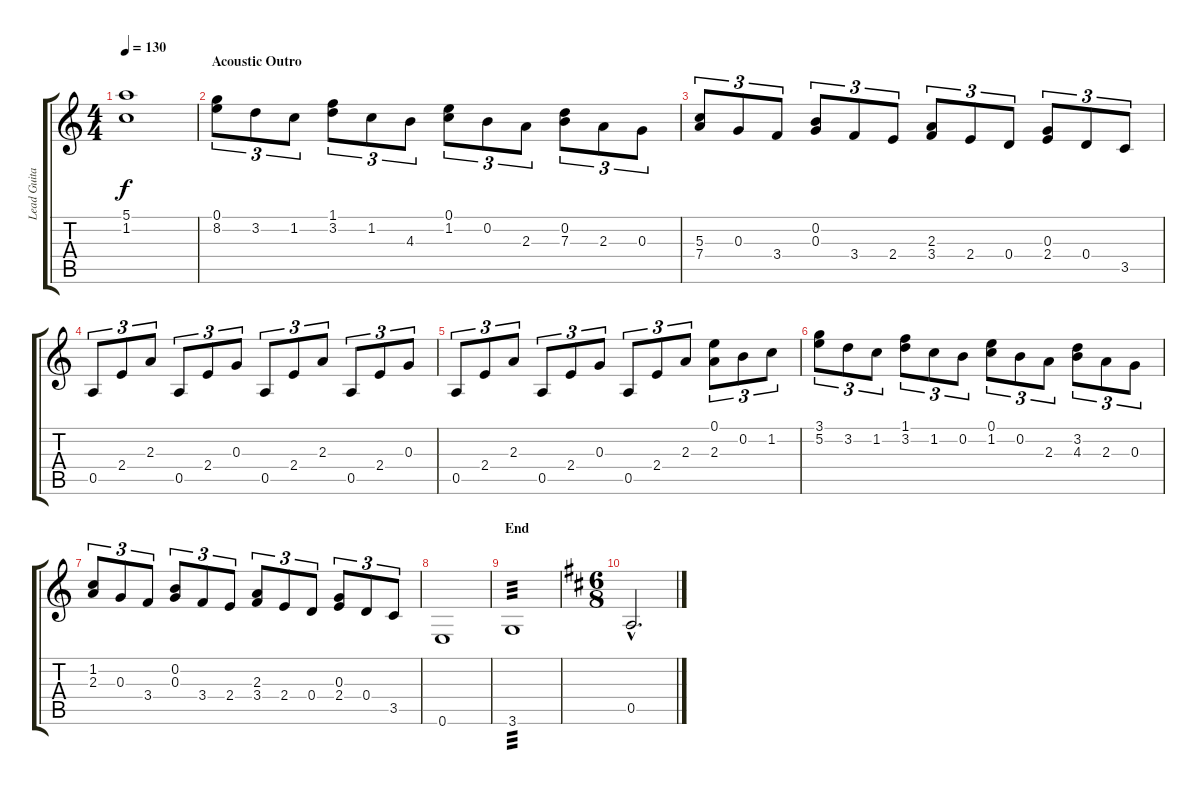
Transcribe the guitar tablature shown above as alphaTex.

\track ("Lead Guitar" "Lead Guita") {instrument distortionguitar}
\staff {score tabs}
\tuning (E4 B3 G3 D3 A2 E2) {hide}
\ts (4 4)
\tempo 130
\clef g2
\ks c
(5.1{t} 1.2{t}).1{dy f} |
\section ("" "Acoustic Outro")
(0.1 8.2).8{tu (3 2)} 3.2.8{tu (3 2)} 1.2.8{tu (3 2)} (1.1 3.2).8{tu (3 2)} 1.2.8{tu (3 2)} 4.3.8{tu (3 2)} (0.1 1.2).8{tu (3 2)} 0.2.8{tu (3 2)} 2.3.8{tu (3 2)} (0.2 7.3).8{tu (3 2)} 2.3.8{tu (3 2)} 0.3.8{tu (3 2)} |
(5.3 7.4).8{tu (3 2)} 0.3.8{tu (3 2)} 3.4.8{tu (3 2)} (0.2 0.3).8{tu (3 2)} 3.4.8{tu (3 2)} 2.4.8{tu (3 2)} (2.3 3.4).8{tu (3 2)} 2.4.8{tu (3 2)} 0.4.8{tu (3 2)} (0.3 2.4).8{tu (3 2)} 0.4.8{tu (3 2)} 3.5.8{tu (3 2)} |
0.5.8{tu (3 2)} 2.4.8{tu (3 2)} 2.3.8{tu (3 2)} 0.5.8{tu (3 2)} 2.4.8{tu (3 2)} 0.3.8{tu (3 2)} 0.5.8{tu (3 2)} 2.4.8{tu (3 2)} 2.3.8{tu (3 2)} 0.5.8{tu (3 2)} 2.4.8{tu (3 2)} 0.3.8{tu (3 2)} |
0.5.8{tu (3 2)} 2.4.8{tu (3 2)} 2.3.8{tu (3 2)} 0.5.8{tu (3 2)} 2.4.8{tu (3 2)} 0.3.8{tu (3 2)} 0.5.8{tu (3 2)} 2.4.8{tu (3 2)} 2.3.8{tu (3 2)} (0.1 2.3).8{tu (3 2)} 0.2.8{tu (3 2)} 1.2.8{tu (3 2)} |
(3.1 5.2).8{tu (3 2)} 3.2.8{tu (3 2)} 1.2.8{tu (3 2)} (1.1 3.2).8{tu (3 2)} 1.2.8{tu (3 2)} 0.2.8{tu (3 2)} (0.1 1.2).8{tu (3 2)} 0.2.8{tu (3 2)} 2.3.8{tu (3 2)} (3.2 4.3).8{tu (3 2)} 2.3.8{tu (3 2)} 0.3.8{tu (3 2)} |
(1.2 2.3).8{tu (3 2)} 0.3.8{tu (3 2)} 3.4.8{tu (3 2)} (0.2 0.3).8{tu (3 2)} 3.4.8{tu (3 2)} 2.4.8{tu (3 2)} (2.3 3.4).8{tu (3 2)} 2.4.8{tu (3 2)} 0.4.8{tu (3 2)} (0.3 2.4).8{tu (3 2)} 0.4.8{tu (3 2)} 3.5.8{tu (3 2)} |
0.6.1 |
\section ("" "End")
3.6.1{tp 3 instrument distortionguitar} |
\ts (6 8)
\ks d
0.5{hac}.2{d}
